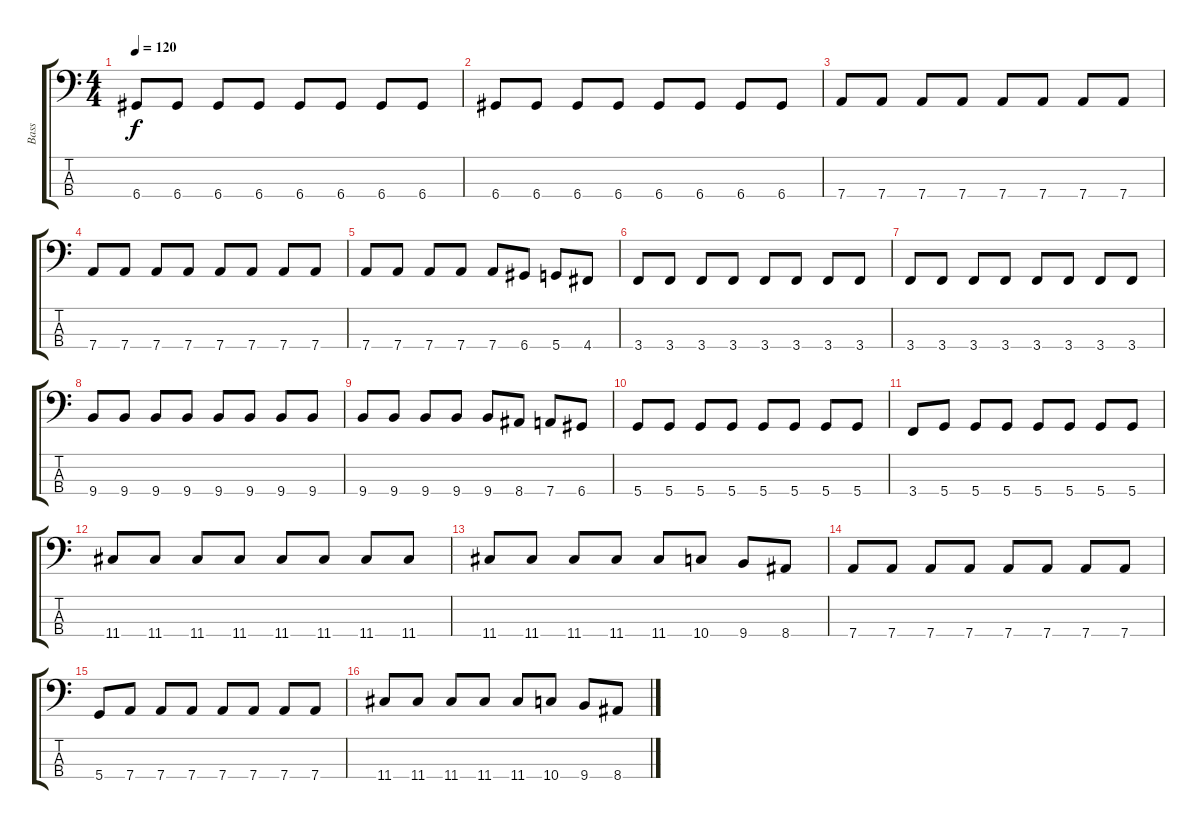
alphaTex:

\track ("Bass" "Bass") {instrument electricbasspick}
\staff {score tabs}
\tuning (G2 D2 A1 D1) {hide}
\ts (4 4)
\tempo 120
\clef f4
\ks c
6.4.8{dy f} 6.4.8 6.4.8 6.4.8 6.4.8 6.4.8 6.4.8 6.4.8 |
6.4.8 6.4.8 6.4.8 6.4.8 6.4.8 6.4.8 6.4.8 6.4.8 |
7.4.8 7.4.8 7.4.8 7.4.8 7.4.8 7.4.8 7.4.8 7.4.8 |
7.4.8 7.4.8 7.4.8 7.4.8 7.4.8 7.4.8 7.4.8 7.4.8 |
7.4.8 7.4.8 7.4.8 7.4.8 7.4.8 6.4.8 5.4.8 4.4.8 |
3.4.8 3.4.8 3.4.8 3.4.8 3.4.8 3.4.8 3.4.8 3.4.8 |
3.4.8 3.4.8 3.4.8 3.4.8 3.4.8 3.4.8 3.4.8 3.4.8 |
9.4.8 9.4.8 9.4.8 9.4.8 9.4.8 9.4.8 9.4.8 9.4.8 |
9.4.8 9.4.8 9.4.8 9.4.8 9.4.8 8.4.8 7.4.8 6.4.8 |
5.4.8 5.4.8 5.4.8 5.4.8 5.4.8 5.4.8 5.4.8 5.4.8 |
3.4.8 5.4.8 5.4.8 5.4.8 5.4.8 5.4.8 5.4.8 5.4.8 |
11.4.8 11.4.8 11.4.8 11.4.8 11.4.8 11.4.8 11.4.8 11.4.8 |
11.4.8 11.4.8 11.4.8 11.4.8 11.4.8 10.4.8 9.4.8 8.4.8 |
7.4.8 7.4.8 7.4.8 7.4.8 7.4.8 7.4.8 7.4.8 7.4.8 |
5.4.8 7.4.8 7.4.8 7.4.8 7.4.8 7.4.8 7.4.8 7.4.8 |
11.4.8 11.4.8 11.4.8 11.4.8 11.4.8 10.4.8 9.4.8 8.4.8
